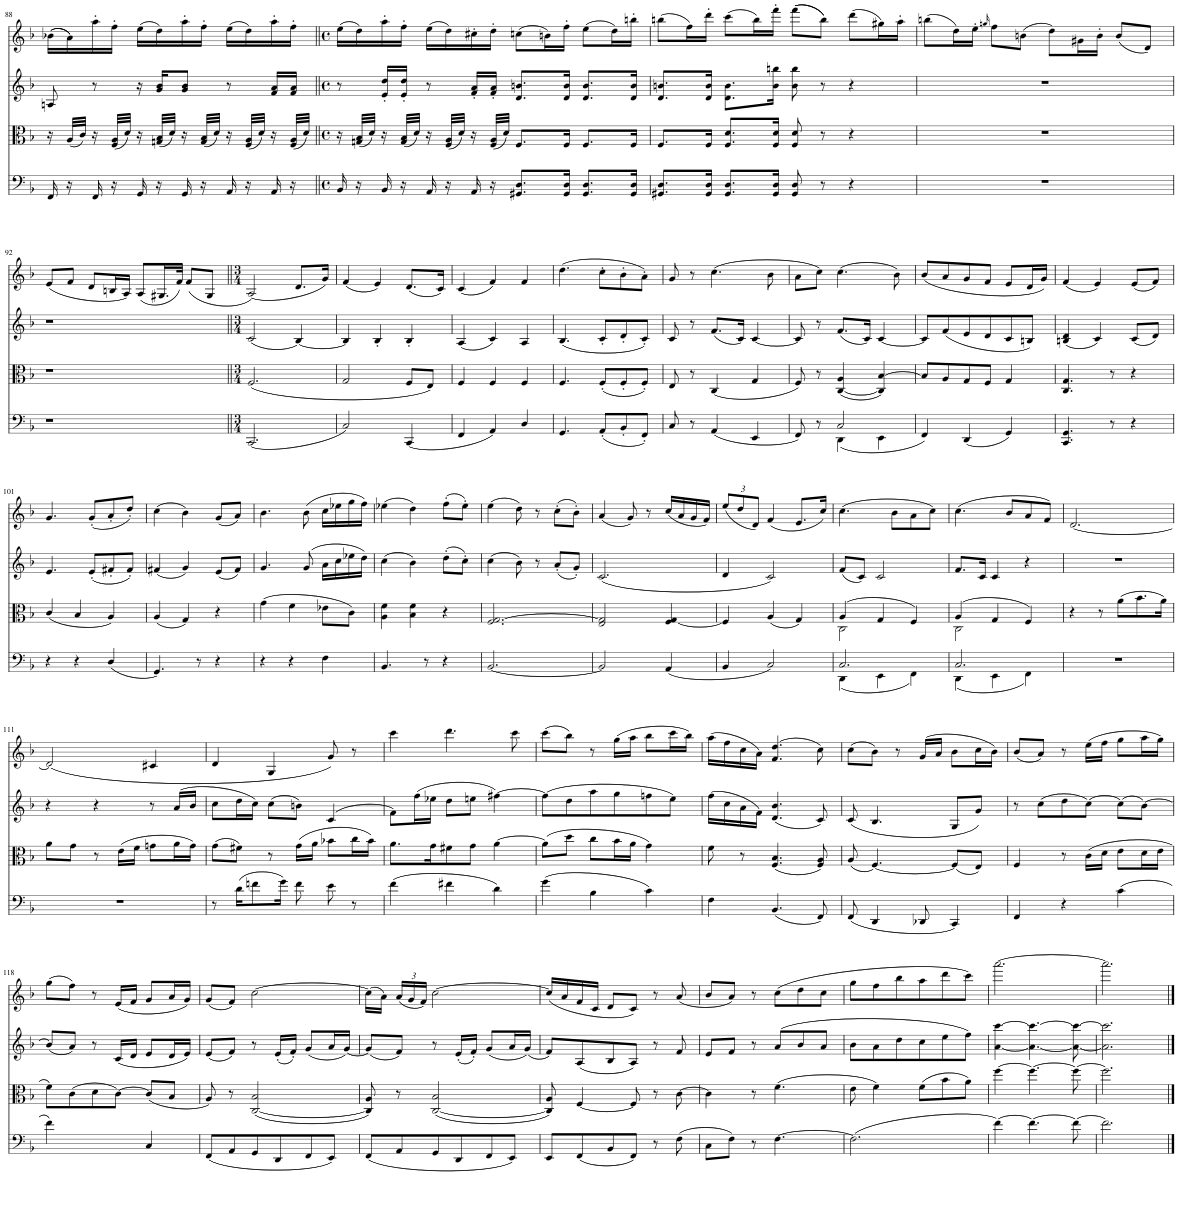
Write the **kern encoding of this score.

**kern	**kern	**kern	**kern
*part4	*part3	*part2	*part1
*staff4	*staff3	*staff2	*staff1
*I"Piano	*I"Piano	*I"Piano	*I"Piano
*I'Pno	*I'Pno	*I'Pno	*I'Pno
!!LO:PB:g=z
*clefF4	*clefC3	*clefG2	*clefG2
*k[b-]	*k[b-]	*k[b-]	*k[b-]
*M3/4	*M3/4	*M3/4	*M3/4
=88	=88	=88	=88
16FF/	16r	8An/	((16b-X\LL
16r	(32A/LLL	.	16a\))
.	32c/JJJ)	.	.
16FF/	16r	8r	16aa'\
16r	(32F/ 32A/LLL	.	16ff'\JJ
.	32d/JJJ)	.	.
16GG/	16r	16r	(16ee\LL
16r	(32Gn/ 32B-/LLL	16g/ 16b-/KL	16dd\)
.	32d/JJJ)	.	.
16GG/	16r	8g/ 8b-/J	16aa'\
16r	(32G/ 32B-/LLL	.	16ff'\JJ
.	32d/JJJ)	.	.
16AA/	16r	8r	(16ee\LL
16r	(32F/ 32A/LLL	.	16dd\)
.	32d/JJJ)	.	.
16AA/	16r	16f/ 16a/LL	16aa'\
16r	(32F/ 32A/LLL	16f/ 16a/JJ	16ff'\JJ
.	32d/JJJ)	.	.
=89||	=89||	=89||	=89||
*M4/4	*M4/4	*M4/4	*M4/4
*met(c)	*met(c)	*met(c)	*met(c)
16BB-/	16r	8r	(16ee\LL
16r	(32Gn/ 32B-/LLL	.	16dd\)
.	32d/JJJ)	.	.
16BB-/	16r	16e/' 16dd/'LL	16aa'\
16r	(32G/ 32B-/LLL	16e/' 16dd/'JJ	16ff'\JJ
.	32d/JJJ)	.	.
16AA/	16r	8r	(16ee\LL
16r	(32F/ 32A/LLL	.	16dd\)
.	32d/JJJ)	.	.
16AA/	16r	16f/' 16a/'LL	16cc#X'\
16r	(32F/ 32A/LLL	16f/' 16a/'JJ	16dd'\JJ
.	32d/JJJ)	.	.
8.GG#X/ 8.D/L	8.F/L	8.d/ 8.bn/L	(8ccn\L
.	.	.	16bn\L)
16GG#/ 16D/Jk	16F/Jk	16d/ 16b/Jk	16ff'\JJ
8.GG#/ 8.D/L	8.F/L	8.d/ 8.b/L	(8ee\L
.	.	.	16dd\L)
16GG#/ 16D/Jk	16F/Jk	16d/ 16b/Jk	16bbn'\JJ
=90	=90	=90	=90
8.GG#X/ 8.D/L	8.F/L	8.d/ 8.bn/L	(8bbn\L
.	.	.	16ff\L)
16GG#/ 16D/Jk	16F/Jk	16d/ 16b/Jk	16ddd'\JJ
8.GG#/ 8.D/L	8.F/ 8.d/L	8.d\ 8.b\L	(8ccc\L
.	.	.	16bb\L)
16GG#/ 16D/Jk	16F/ 16d/Jk	16b\ 16bbn\Jk	16fff'\JJ
8GG#/ 8D/	8F/ 8d/	8b\ 8bb\	((8fff\L
8r	8r	8r	8bb\J))
4r	4r	4r	(8ddd\L
.	.	.	16gg#X\L)
.	.	.	16aa'\JJ
=91	=91	=91	=91
1r	1r	1r	(8bbn\L
.	.	.	16dd\L)
.	.	.	16ee'\JJ
.	.	.	16qggn/
.	.	.	8ff\L
.	.	.	(8bn\J
.	.	.	8dd\L)
.	.	.	16g#X\L
.	.	.	16b'\JJ
.	.	.	(8b/L
.	.	.	8d/J)
!!LO:LB:g=z
=92	=92	=92	=92
1r	1r	1r	(8e/L
.	.	.	8f/J
.	.	.	8d/L
.	.	.	16Bn/L
.	.	.	16A/JJ)
.	.	.	(8A/L
.	.	.	16.G#X/L
.	.	.	32f/JJk)
.	.	.	(8f/L
.	.	.	8G#/J
=93||	=93||	=93||	=93||
*M3/4	*M3/4	*M3/4	*M3/4
(2.CC/	(2.F/	(2c/	(2A/)
.	.	[4B-/)	8.d/L
.	.	.	16g/Jk)
=94	=94	=94	=94
2C/)	2G/	4B-/]	(4f/
.	.	4B-'/	4e/)
(4CC/	8F/L	4B-'/	(8.d/L
.	8E/J)	.	.
.	.	.	16c/Jk)
=95	=95	=95	=95
4FF/	4F/	(4A/	(4c/
4AA/)	4F/	4c/)	4f/)
4D/	4F/	4A/	4f/
=96	=96	=96	=96
4.GG/	4.F/	(4.B-/	(4.dd\
(8AA'/L	(8F'/L	8c'/L	8cc'\L
8BB-'/	8F'/	8d'/	8b-'\
8FF'/J)	8F'/J)	8c'/J)	8a'\J)
=97	=97	=97	=97
8C/	8E/	8c/	8g/
8r	8r	8r	8r
(4AA/	(4C/	(8.f/L	(4.cc\
.	.	16c/Jk)	.
4EE/	4G/	[4c/	.
.	.	.	8b-\
=98	=98	=98	=98
*^	*	*	*
8FF/)	4ryy	8F/)	8c/]	8a\L
8r	.	8r	8r	8cc\J)
2C/	(4DD\	([4C/ 4A/	(8.f/L	(4.cc\
.	.	.	16c/Jk)	.
.	4EE\	4C/] [4B-/)	[4c/	.
.	.	.	.	8b-\)
=99	=99	=99	=99	=99
4ryy	4FF/)	8B-/L]	8c/L]	(8b-/L
.	.	8A/	(8f/	8a/
(4DD/	2ryy	8G/	8e/	8g/
.	.	8F/J	8d/	8f/J
4GG/)	.	4G/	8c/	8e/L
.	.	.	8Bn/J)	16d/L
.	.	.	.	16g/JJ)
*v	*v	*	*	*
=100	=100	=100	=100
4.CC/ 4.GG/	4.C/ 4.G/	(4Bn/ 4d/	(4f/
.	.	4c/)	4e/)
8r	8r	.	.
4r	4r	(8c/L	(8e/L
.	.	8d/J)	8f/J)
!!LO:LB:g=z
=101	=101	=101	=101
4r	(4c/	4.e/	4.g/
4r	4B-/	.	.
.	.	(8e'/L	(8g'/L
(4D/	4A/)	8f#X'/	8a'/
.	.	8f#'/J)	8dd'/J)
=102	=102	=102	=102
4.GG/)	(4A/	(4f#X/	(4cc\
.	4G/)	4g/)	4b-\)
8r	.	.	.
4r	4r	(8e/L	(8g/L
.	.	8f#/J)	8a/J)
=103	=103	=103	=103
4r	(4g\	4.g/	4.b-\
4r	4f\	.	.
.	.	(8g/	(8b-\
4F\	8e-X\L	16a\LL	16cc\LL
.	.	16cc\	16ee-X\
.	8c\J)	16ee-X\	16gg\
.	.	16dd\JJ)	16ff\JJ)
=104	=104	=104	=104
4.BB-/	4A\ 4f\	(4cc\	(4ee-X\
.	4B-\ 4f\	4b-\)	4dd\)
8r	.	.	.
4r	4r	(8dd'\L	(8ff'\L
.	.	8cc'\J)	8ee-'\J)
=105	=105	=105	=105
[2.BB-/	2.F/ [2.G/	(4cc\	(4ee\
.	.	8b-\)	8dd\)
.	.	8r	8r
.	.	(8a'/L	(8cc'\L
.	.	8g'/J)	8b-'\J)
=106	=106	=106	=106
2BB-/]	2E/ 2G/]	(2.c/	(4a/
.	.	.	8g/)
.	.	.	8r
(4AA/	[4F/ 4G/	.	(16cc/LL
.	.	.	16a/
.	.	.	16g/
.	.	.	16f/JJ)
=107	=107	=107	=107
*	*	*	*Xbrackettup
4BB-/	4F/]	4d/	(12ee/L
.	.	.	12dd/
.	.	.	12d/J)
2C/)	(4A/	2c/)	(4f/
.	4G/)	.	8.e/L
.	.	.	16cc/Jk)
=108	=108	=108	=108
*^	*^	*	*
2.C/	(4DD\	(4A/	2C\	(8f/L	(4.cc\
.	.	.	.	8c/J)	.
.	4EE\	4G/	.	2c/	.
.	.	.	.	.	8b-\L
.	4FF\)	4F/)	4ryy	.	8a\
.	.	.	.	.	8cc\J)
=109	=109	=109	=109	=109	=109
2.C/	(4DD\	(4A/	2C\	8.f/L	(4.cc\
.	.	.	.	16c/Jk	.
.	4EE\	4G/	.	4c/	.
.	.	.	.	.	8b-/L
.	4FF\)	4F/)	4ryy	4r	8a/
.	.	.	.	.	8f/J)
*v	*v	*	*	*	*
*	*v	*v	*	*
=110	=110	=110	=110
2.r	4r	2.r	[2.d/
.	8r	.	.
.	(8a\L	.	.
.	8.b-\	.	.
.	16a\Jk)	.	.
!!LO:LB:g=z
=111	=111	=111	=111
2.r	8a\L	4r	(2d/]
.	8g\J	.	.
.	8r	4r	.
.	(16e\LL	.	.
.	16f\JJ	.	.
.	8gn\L	8r	4c#X/
.	16a\L	(16a/LL	.
.	16g\JJ)	16b-/JJ	.
=112	=112	=112	=112
8r	(8g\L	8cc\L	4d/
(16d\KL	8f#X\J)	16dd\L	.
8fn\	.	16cc\JJ)	.
.	8r	(8cc\L	4G/
16g\Jk)	.	.	.
8f\	(16g\LL	8bn\J)	.
.	16a\JJ	.	.
8e\	8b-X\L	(4c/	8g/)
8r	16cc\L	.	8r
.	16b-\JJ)	.	.
=113	=113	=113	=113
(4f\	8.a\L	8f\L)	4ccc\
.	.	(16ff\L	.
.	16g\K	16ee-X\JJ	.
4f#X\	8f#X\	8dd\L	4.ddd\
.	8g\J	8een\J	.
4d\)	[4a\	[4ff#X\)	.
.	.	.	8ccc\
=114	=114	=114	=114
(4g\	(8a\L]	(8ff#\L]	(8ccc\L
.	8dd\J	8dd\	8bb-\J)
4B-\	8cc\L	8aa\	8r
.	16b-\L	8gg\	(16gg\LL
.	16a\JJ	.	16aa\JJ
4c\)	4g\)	8ffn\	8bb-\L
.	.	8ee\J)	16ccc\L
.	.	.	16bb-\JJ)
=115	=115	=115	=115
4F\	8f\	(16ff\LL	(16aa\LL
.	.	16cc\	16ff\
.	8r	16a\	16cc\
.	.	16f\JJ)	16a\JJ)
(4.BB-/	(4.F/ 4.B-/	(4.d/ 4.b-/	(4.f/ 4.dd/
8FF/)	8F/ 8A/)	8c/)	8cc\)
=116	=116	=116	=116
(8FF/	(8A/	(8c/	(8cc\L
4DD/	[4.F/)	4.B-/	8b-\J)
.	.	.	8r
8DD-X/	.	.	(16g/LL
.	.	.	16a/JJ
4CC/)	(8F/L]	8G/L	8b-\L
.	8E/J)	8g/J)	16cc\L
.	.	.	16b-\JJ)
=117	=117	=117	=117
4FF/	4F/	8r	(8b-/L
.	.	(8cc\L	8a/J)
4r	8r	8dd\	8r
.	(16c\LL	[8cc\J)	(16ee\LL
.	16d\JJ	.	16ff\JJ
(4c\	8e\L	(8cc\L]	8gg\L
.	16d\L	[8b-\J)	16aa\L
.	16e\JJ	.	16gg\JJ)
!!LO:LB:g=z
=118	=118	=118	=118
4f\)	8f\L)	(8b-/L]	(8gg\L
.	(8c\	8a/J)	8ff\J)
4ryy	8d\	8r	8r
.	[8c\J)	(16c/LL	(16e/LL
.	.	16d/JJ	16f/JJ
4C/	(8c/L]	8e/L	8g/L
.	8B-/J	16d/L	16a/L
.	.	16e/JJ)	16g/JJ)
=119	=119	=119	=119
(8FF/L	8A/)	(8e/L	(8g/L
8AA/	8r	8f/J)	8f/J)
8GG/	([2C/ 2B-/	8r	[2cc\
8DD/	.	(16e'/LL	.
.	.	16f'/JJ)	.
8FF/	.	(8g/L	.
8EE/J)	.	16a/L	.
.	.	[16g/JJ)	.
=120	=120	=120	=120
(8FF/L	8C/] 8A/)	(8g/L]	(16cc\LL]
.	.	.	16a\JJ)
8AA/	8r	8f/J)	(24a/LL
.	.	.	24g/
.	.	.	24f/JJ)
8GG/	([2C/ 2B-/	8r	[2cc\
8DD/	.	(16e'/LL	.
.	.	16f'/JJ)	.
8FF/	.	(8g/L	.
8EE/J)	.	16a/L	.
.	.	(16g/JJ)	.
=121	=121	=121	=121
8EE/L	8C/] 8A/)	8f/L)	(16cc/LL]
.	.	.	16a/
(8FF/	[4F/	(8A/	16f/
.	.	.	16c/JJ
8BB-/	.	8B-/	8d/L
8FF/J)	8F/]	8A/J)	8c/J)
8r	8r	8r	8r
(8F\	[8c\	8f/	(8a/
=122	=122	=122	=122
8C\L	4c\]	8e/L	8b-/L
8F\J)	.	8f/J	8a/J)
8r	8r	8r	8r
[4.F\	(4.f\	(8a/L	(8cc\L
.	.	8b-/	8dd\
.	.	8a/J	8cc\J
=123	=123	=123	=123
(2.F\]	8e\	8b-\L	8gg\L
.	4f\)	8a\	8ff\
.	.	8dd\	8bb-\
.	(8f\L	8cc\	8aa\
.	8b-\	8ee\	8ddd\
.	8a\J)	8ff\J)	8ccc\J)
=124	=124	=124	=124
[4f\)	[4ff\	[4a\ [4ccc\	[2.aaa\
4.f\_	4.ff\_	4.a\_ 4.ccc\_	.
8f\_	8ff\_	8a\_ 8ccc\_	.
=125	=125	=125	=125
2.f\]	2.ff\]	2.a\] 2.ccc\]	2.aaa\]
==	==	==	==
*-	*-	*-	*-
